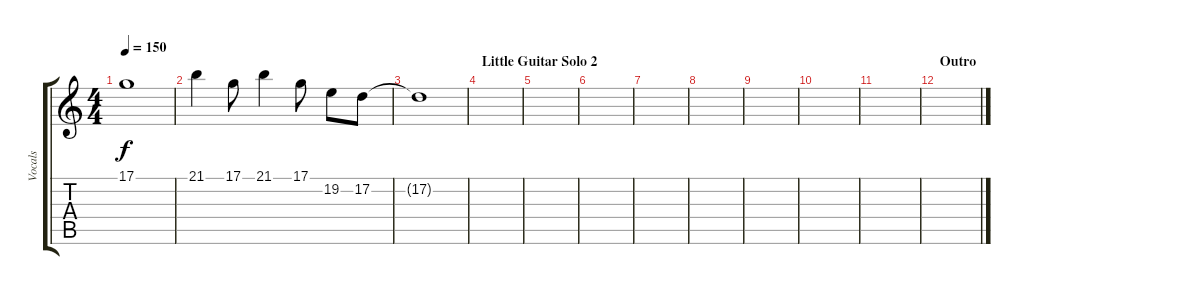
\track ("Vocals" "Vocals") {instrument trombone}
\staff {score tabs}
\tuning (D4 A3 F3 C3 G2 C2) {hide}
\ts (4 4)
\tempo 150
\clef g2
\ks c
17.1{t}.1{dy f} |
21.1.4 17.1.8 21.1.4 17.1.8 19.2.8 17.2.8 |
17.2{t}.1 |
\section ("" "Little Guitar Solo 2")
|
|
|
|
|
|
|
|
\section ("" "Outro")
